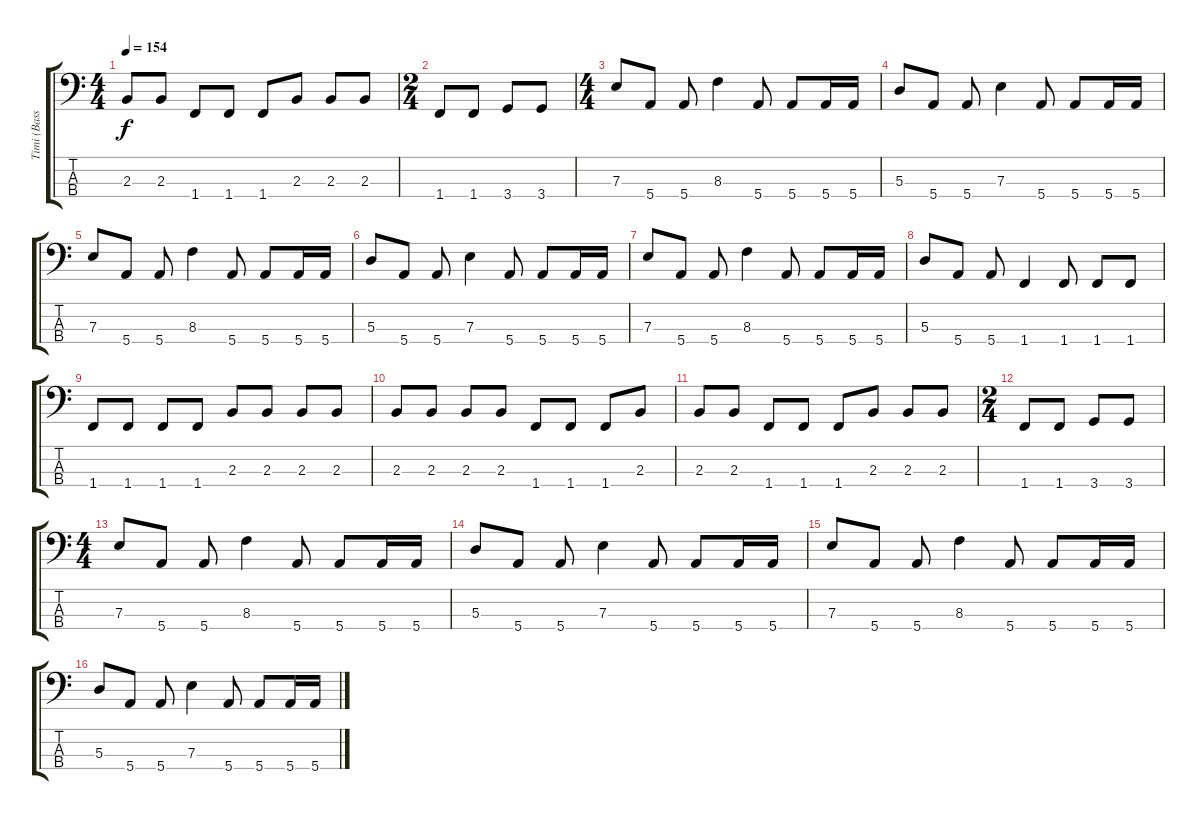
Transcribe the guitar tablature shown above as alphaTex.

\track ("Timi (Bass)" "Timi (Bass") {instrument electricbassfinger}
\staff {score tabs}
\tuning (G2 D2 A1 E1) {hide}
\ts (4 4)
\tempo 154
\clef f4
\ks c
2.3.8{dy f} 2.3.8 1.4.8 1.4.8 1.4.8 2.3.8 2.3.8 2.3.8 |
\ts (2 4)
1.4.8 1.4.8 3.4.8 3.4.8 |
\ts (4 4)
7.3.8 5.4.8 5.4.8 8.3.4 5.4.8 5.4.8 5.4.16 5.4.16 |
5.3.8 5.4.8 5.4.8 7.3.4 5.4.8 5.4.8 5.4.16 5.4.16 |
7.3.8 5.4.8 5.4.8 8.3.4 5.4.8 5.4.8 5.4.16 5.4.16 |
5.3.8 5.4.8 5.4.8 7.3.4 5.4.8 5.4.8 5.4.16 5.4.16 |
7.3.8 5.4.8 5.4.8 8.3.4 5.4.8 5.4.8 5.4.16 5.4.16 |
5.3.8 5.4.8 5.4.8 1.4.4 1.4.8 1.4.8 1.4.8 |
1.4.8 1.4.8 1.4.8 1.4.8 2.3.8 2.3.8 2.3.8 2.3.8 |
2.3.8 2.3.8 2.3.8 2.3.8 1.4.8 1.4.8 1.4.8 2.3.8 |
2.3.8 2.3.8 1.4.8 1.4.8 1.4.8 2.3.8 2.3.8 2.3.8 |
\ts (2 4)
1.4.8 1.4.8 3.4.8 3.4.8 |
\ts (4 4)
7.3.8 5.4.8 5.4.8 8.3.4 5.4.8 5.4.8 5.4.16 5.4.16 |
5.3.8 5.4.8 5.4.8 7.3.4 5.4.8 5.4.8 5.4.16 5.4.16 |
7.3.8 5.4.8 5.4.8 8.3.4 5.4.8 5.4.8 5.4.16 5.4.16 |
5.3.8 5.4.8 5.4.8 7.3.4 5.4.8 5.4.8 5.4.16 5.4.16
